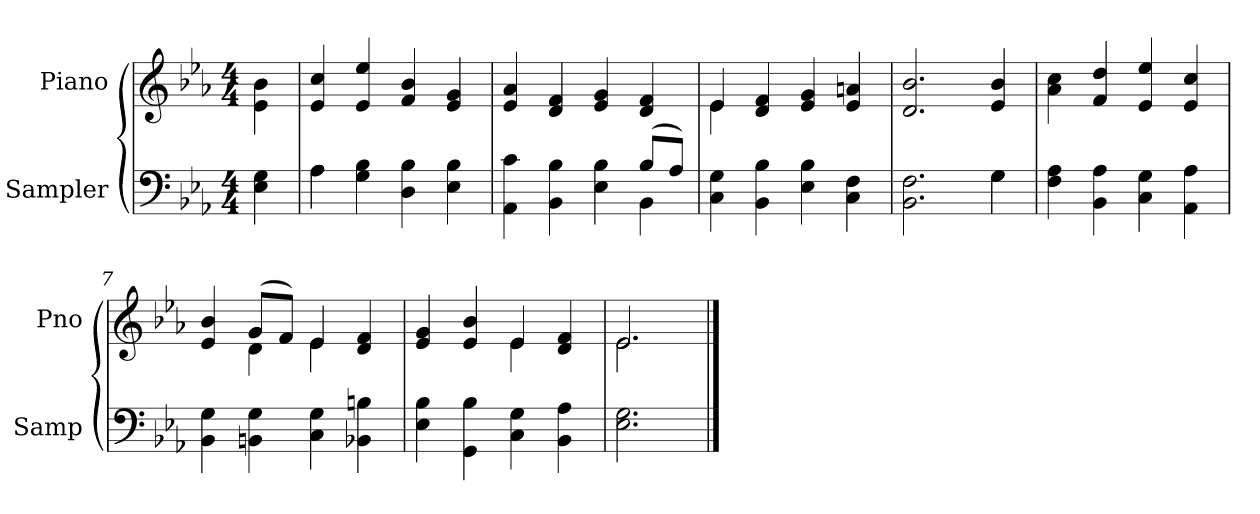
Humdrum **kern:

**kern	**kern
*part2	*part1
*staff2	*staff1
*I"Sampler	*I"Piano
*I'Samp	*I'Pno
*clefF4	*clefG2
*k[b-e-a-]	*k[b-e-a-]
*E-:	*E-:
*M4/4	*M4/4
=1	=1
4E- 4G	4e-\ 4b-\
=2	=2
*^	*
4A-\	4A-	4e- 4cc
4G 4B-	2.ryy	4e- 4ee-
4D 4B-	.	4f 4b-
4E- 4B-	.	4e- 4g
=3	=3	=3
4AA- 4c	2.ryy	4e- 4a-
4BB- 4B-	.	4d 4f
4E- 4B-	.	4e- 4g
(8B-/L	4BB-	4d 4f
8A-/J)	.	.
*v	*v	*
=4	=4
*	*^
4C 4G	4e-/	4e-
4BB- 4B-	4d 4f	2.ryy
4E- 4B-	4e- 4g	.
4C 4F	4e- 4an	.
*	*v	*v
=5	=5
*^	*
2.BB- 2.F	2.ryy	2.d 2.b-
4G\	4G	4e- 4b-
*v	*v	*
=6	=6
4F 4A-	4a- 4cc
4BB- 4A-	4f 4dd
4C 4G	4e- 4ee-
4AA- 4A-	4e- 4cc
=7	=7
*	*^
4BB- 4G	4e- 4b-	4ryy
4BBn 4G	(8g/L	4d
.	8f/J)	.
4C 4G	4e-/	4e-
4BB-X 4Bn	4d 4f	4ryy
=8	=8	=8
4E- 4B-	4e- 4g	2ryy
4GG 4B-	4e- 4b-	.
4C 4G	4e-/	4e-
4BB- 4A-	4d 4f	4ryy
=9	=9	=9
2.E- 2.G	2.e-/	2.e-
*	*v	*v
==	==
*-	*-
